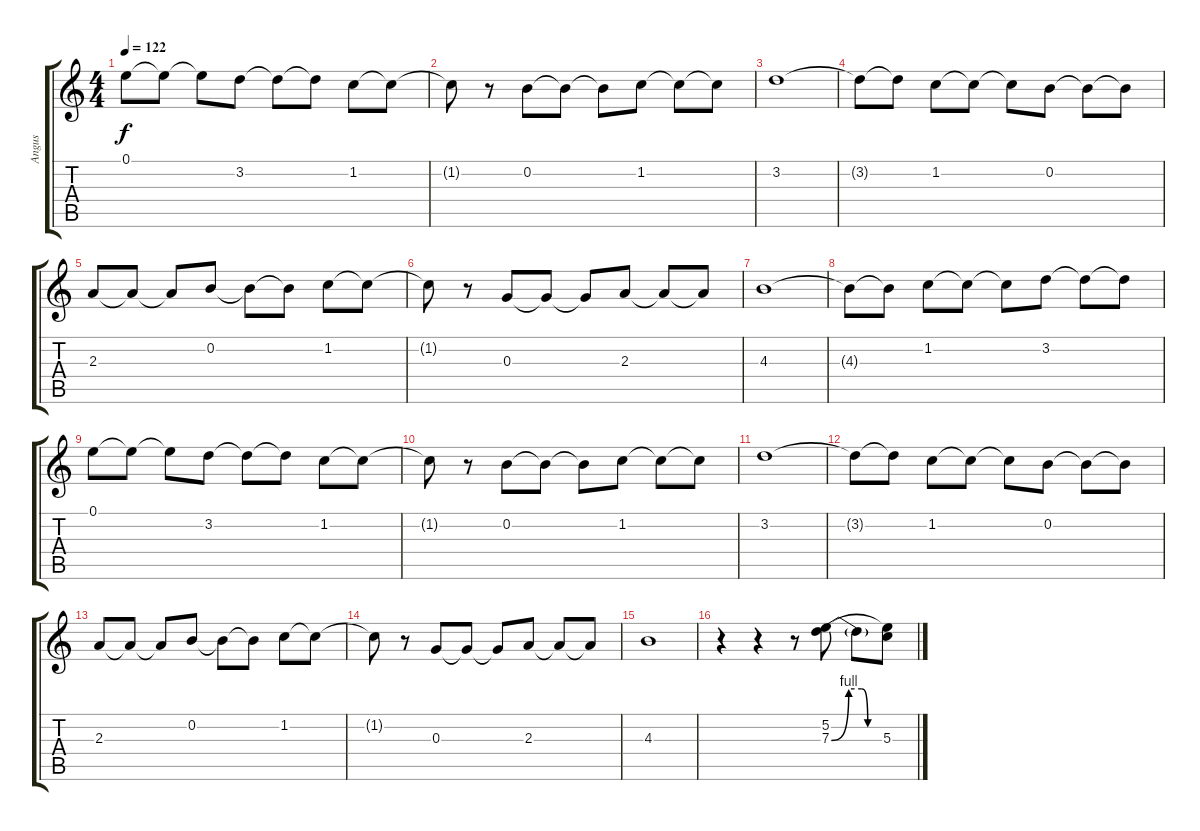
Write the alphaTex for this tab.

\track ("Angus" "Angus") {instrument distortionguitar}
\staff {score tabs}
\tuning (E4 B3 G3 D3 A2 E2) {hide}
\ts (4 4)
\tempo 122
\clef g2
\ks c
0.1.8{dy f} 0.1{t}.8 0.1{t}.8 3.2.8 3.2{t}.8 3.2{t}.8 1.2.8 1.2{t}.8 |
1.2{t}.8 r.8 0.2.8 0.2{t}.8 0.2{t}.8 1.2.8 1.2{t}.8 1.2{t}.8 |
3.2.1 |
3.2{t}.8 3.2{t}.8 1.2.8 1.2{t}.8 1.2{t}.8 0.2.8 0.2{t}.8 0.2{t}.8 |
2.3.8 2.3{t}.8 2.3{t}.8 0.2.8 0.2{t}.8 0.2{t}.8 1.2.8 1.2{t}.8 |
1.2{t}.8 r.8 0.3.8 0.3{t}.8 0.3{t}.8 2.3.8 2.3{t}.8 2.3{t}.8 |
4.3.1 |
4.3{t}.8 4.3{t}.8 1.2.8 1.2{t}.8 1.2{t}.8 3.2.8 3.2{t}.8 3.2{t}.8 |
0.1.8 0.1{t}.8 0.1{t}.8 3.2.8 3.2{t}.8 3.2{t}.8 1.2.8 1.2{t}.8 |
1.2{t}.8 r.8 0.2.8 0.2{t}.8 0.2{t}.8 1.2.8 1.2{t}.8 1.2{t}.8 |
3.2.1 |
3.2{t}.8 3.2{t}.8 1.2.8 1.2{t}.8 1.2{t}.8 0.2.8 0.2{t}.8 0.2{t}.8 |
2.3.8 2.3{t}.8 2.3{t}.8 0.2.8 0.2{t}.8 0.2{t}.8 1.2.8 1.2{t}.8 |
1.2{t}.8 r.8 0.3.8 0.3{t}.8 0.3{t}.8 2.3.8 2.3{t}.8 2.3{t}.8 |
4.3.1 |
r.4 r.4 r.8 (5.2 7.3{be (custom 0 0 20 4 35 4 42 0 60 0)}).8 7.3{t}.8 (5.2{t} 5.3).8
